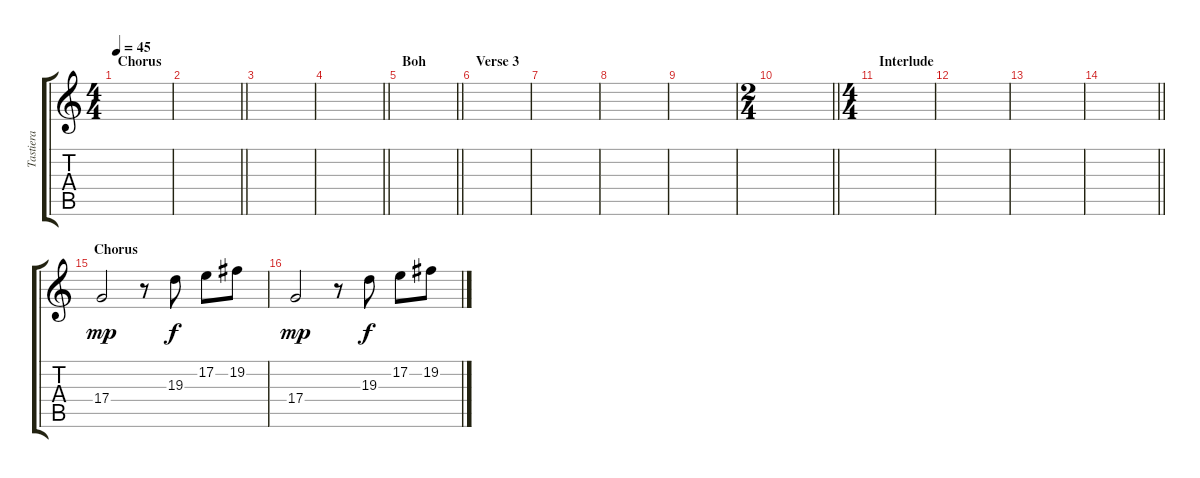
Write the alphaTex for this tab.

\track ("Tastiera" "Tastiera") {instrument whistle}
\staff {score tabs}
\tuning (E4 B3 G3 D3 A2 E2) {hide}
\ts (4 4)
\section ("" "Chorus")
\tempo 45
\clef g2
\ks c
|
\barLineRight lightlight
|
|
\barLineRight lightlight
|
\section ("" "Boh")
\barLineRight lightlight
|
\section ("" "Verse 3")
|
|
|
|
\ts (2 4)
\barLineRight lightlight
|
\ts (4 4)
\section ("" "Interlude")
|
|
|
\barLineRight lightlight
|
\section ("" "Chorus")
17.4.2{dy mp instrument acousticgrandpiano} r.8 19.3.8{dy f} 17.2.8 19.2.8 |
17.4.2{dy mp instrument acousticgrandpiano} r.8 19.3.8{dy f} 17.2.8 19.2.8
